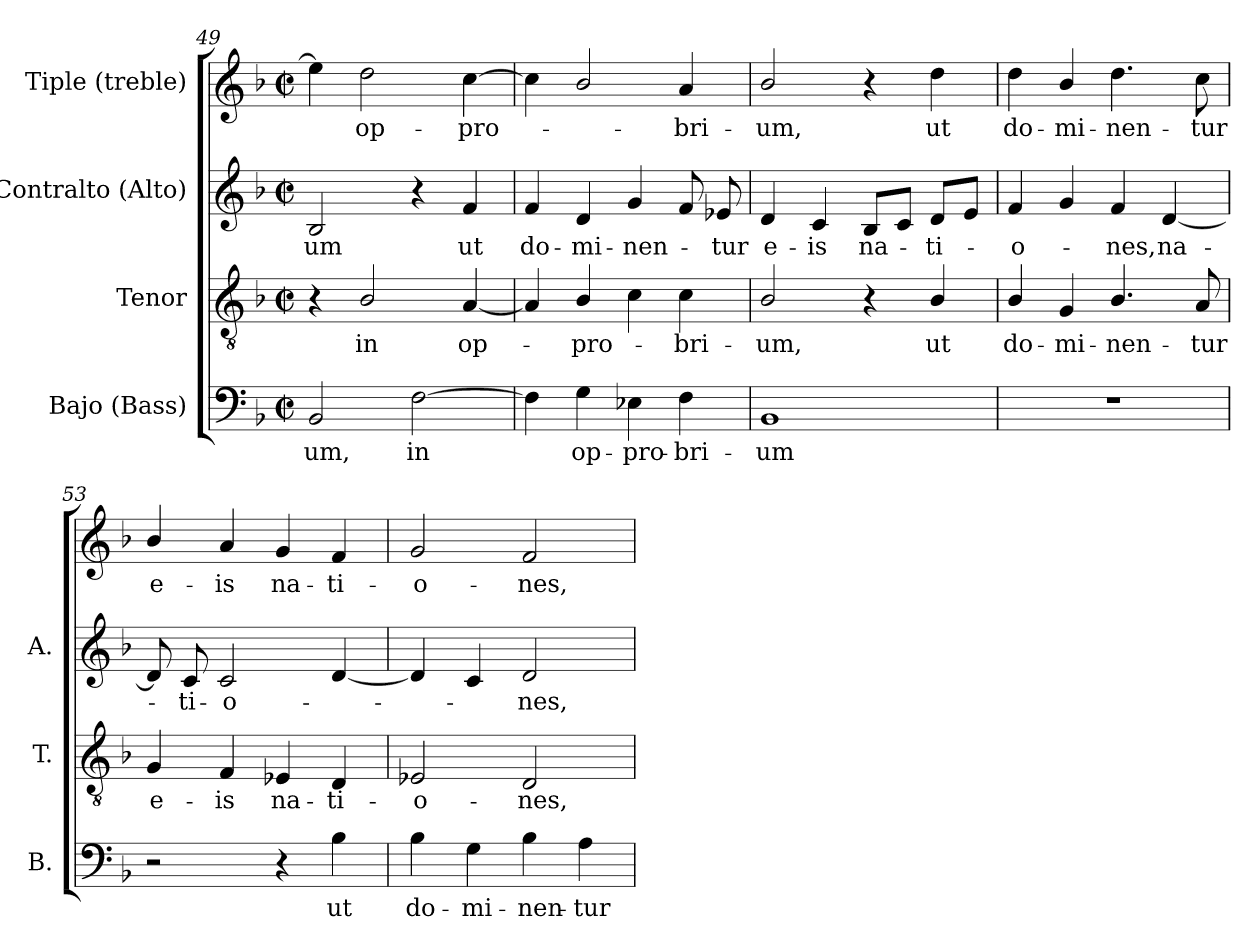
**kern	**text	**kern	**text	**kern	**text	**kern	**text
*part4	*part4	*part3	*part3	*part2	*part2	*part1	*part1
*staff4	*staff4	*staff3	*staff3	*staff2	*staff2	*staff1	*staff1
*I"Bajo (Bass)	*	*I"Tenor	*	*I"Contralto (Alto)	*	*I"Tiple (treble)	*
*I'B.	*	*I'T.	*	*I'A.	*	*	*
!!LO:PB:g=z
*clefF4	*	*clefGv2	*	*clefG2	*	*clefG2	*
*	*	*ITrd7c12	*	*	*	*	*
*k[b-]	*	*k[b-]	*	*k[b-]	*	*k[b-]	*
*F:	*	*F:	*	*F:	*	*F:	*
*M2/2	*	*M2/2	*	*M2/2	*	*M2/2	*
*met(c|)	*	*met(c|)	*	*met(c|)	*	*met(c|)	*
=49	=49	=49	=49	=49	=49	=49	=49
!	!LO:LY:b:color=#000000	!	!	!	!	!	!
!	!	!	!	!	!LO:LY:b:color=#000000	!	!
2BB-i/	-um,	4r	.	2B-i/	-um	4ee-i\]	.
!	!	!	!LO:LY:b:color=#000000	!	!	!	!
!	!	!	!	!	!	!	!LO:LY:b:color=#000000
.	.	2BB-i/	in	.	.	2ddi\	op-
!	!LO:LY:b:color=#000000	!	!	!	!	!	!
[2Fi\	in	.	.	4r	.	.	.
!	!	!	!LO:LY:b:color=#000000	!	!	!	!
!	!	!	!	!	!LO:LY:b:color=#000000	!	!
!	!	!	!	!	!	!	!LO:LY:b:color=#000000
.	.	[4AAi/	op-	4fi/	ut	[4cci\	-pro-
=50	=50	=50	=50	=50	=50	=50	=50
!	!	!	!	!	!LO:LY:b:color=#000000	!	!
4Fi\]	.	4AAi/]	.	4fi/	do-	4cci\]	.
!	!LO:LY:b:color=#000000	!	!	!	!	!	!
!	!	!	!LO:LY:b:color=#000000	!	!	!	!
!	!	!	!	!	!LO:LY:b:color=#000000	!	!
4Gi\	op-	4BB-i/	-pro-	4di/	-mi-	2b-i/	.
!	!LO:LY:b:color=#000000	!	!	!	!	!	!
!	!	!	!	!	!LO:LY:b:color=#000000	!	!
4E-Xi\	-pro-	4Ci\	.	4gi/	-nen-	.	.
!	!LO:LY:b:color=#000000	!	!	!	!	!	!
!	!	!	!LO:LY:b:color=#000000	!	!	!	!
!	!	!	!	!	!	!	!LO:LY:b:color=#000000
4Fi\	-bri-	4Ci\	-bri-	8fi/	.	4ai/	-bri-
!	!	!	!	!	!LO:LY:b:color=#000000	!	!
.	.	.	.	8e-Xi/	-tur	.	.
=51	=51	=51	=51	=51	=51	=51	=51
!	!LO:LY:b:color=#000000	!	!	!	!	!	!
!	!	!	!LO:LY:b:color=#000000	!	!	!	!
!	!	!	!	!	!LO:LY:b:color=#000000	!	!
!	!	!	!	!	!	!	!LO:LY:b:color=#000000
1BB-i	-um	2BB-i/	-um,	4di/	e-	2b-i/	-um,
!	!	!	!	!	!LO:LY:b:color=#000000	!	!
.	.	.	.	4ci/	-is	.	.
!	!	!	!	!	!LO:LY:b:color=#000000	!	!
.	.	4r	.	8B-i/L	na-	4r	.
.	.	.	.	8ci/J	.	.	.
!	!	!	!LO:LY:b:color=#000000	!	!	!	!
!	!	!	!	!	!LO:LY:b:color=#000000	!	!
!	!	!	!	!	!	!	!LO:LY:b:color=#000000
.	.	4BB-i/	ut	8di/L	-ti-	4ddi\	ut
.	.	.	.	8ei/J	.	.	.
=52	=52	=52	=52	=52	=52	=52	=52
!	!	!	!LO:LY:b:color=#000000	!	!	!	!
!	!	!	!	!	!LO:LY:b:color=#000000	!	!
!	!	!	!	!	!	!	!LO:LY:b:color=#000000
1r	.	4BB-i/	do-	4fi/	-o-	4ddi\	do-
!	!	!	!LO:LY:b:color=#000000	!	!	!	!
!	!	!	!	!	!	!	!LO:LY:b:color=#000000
.	.	4GGi/	-mi-	4gi/	.	4b-i/	-mi-
!	!	!	!LO:LY:b:color=#000000	!	!	!	!
!	!	!	!	!	!LO:LY:b:color=#000000	!	!
!	!	!	!	!	!	!	!LO:LY:b:color=#000000
.	.	4.BB-i/	-nen-	4fi/	-nes,	4.ddi\	-nen-
!	!	!	!	!	!LO:LY:b:color=#000000	!	!
.	.	.	.	[4di/	na-	.	.
!	!	!	!LO:LY:b:color=#000000	!	!	!	!
!	!	!	!	!	!	!	!LO:LY:b:color=#000000
.	.	8AAi/	-tur	.	.	8cci\	-tur
=53	=53	=53	=53	=53	=53	=53	=53
!	!	!	!LO:LY:b:color=#000000	!	!	!	!
!	!	!	!	!	!	!	!LO:LY:b:color=#000000
2r	.	4GGi/	e-	8di/]	.	4b-i/	e-
!	!	!	!	!	!LO:LY:b:color=#000000	!	!
.	.	.	.	8ci/	-ti-	.	.
!	!	!	!LO:LY:b:color=#000000	!	!	!	!
!	!	!	!	!	!LO:LY:b:color=#000000	!	!
!	!	!	!	!	!	!	!LO:LY:b:color=#000000
.	.	4FFi/	-is	2ci/	-o-	4ai/	-is
!	!	!	!LO:LY:b:color=#000000	!	!	!	!
!	!	!	!	!	!	!	!LO:LY:b:color=#000000
4r	.	4EE-Xi/	na-	.	.	4gi/	na-
!	!LO:LY:b:color=#000000	!	!	!	!	!	!
!	!	!	!LO:LY:b:color=#000000	!	!	!	!
!	!	!	!	!	!	!	!LO:LY:b:color=#000000
4B-i\	ut	4DDi/	-ti-	[4di/	.	4fi/	-ti-
=54	=54	=54	=54	=54	=54	=54	=54
!	!LO:LY:b:color=#000000	!	!	!	!	!	!
!	!	!	!LO:LY:b:color=#000000	!	!	!	!
!	!	!	!	!	!	!	!LO:LY:b:color=#000000
4B-i\	do-	2EE-Xi/	-o-	4di/]	.	2gi/	-o-
!	!LO:LY:b:color=#000000	!	!	!	!	!	!
4Gi\	-mi-	.	.	4ci/	.	.	.
!	!LO:LY:b:color=#000000	!	!	!	!	!	!
!	!	!	!LO:LY:b:color=#000000	!	!	!	!
!	!	!	!	!	!LO:LY:b:color=#000000	!	!
!	!	!	!	!	!	!	!LO:LY:b:color=#000000
4B-i\	-nen-	2DDi/	-nes,	2di/	-nes,	2fi/	-nes,
!	!LO:LY:b:color=#000000	!	!	!	!	!	!
4Ai\	-tur	.	.	.	.	.	.
=	=	=	=	=	=	=	=
*-	*-	*-	*-	*-	*-	*-	*-
